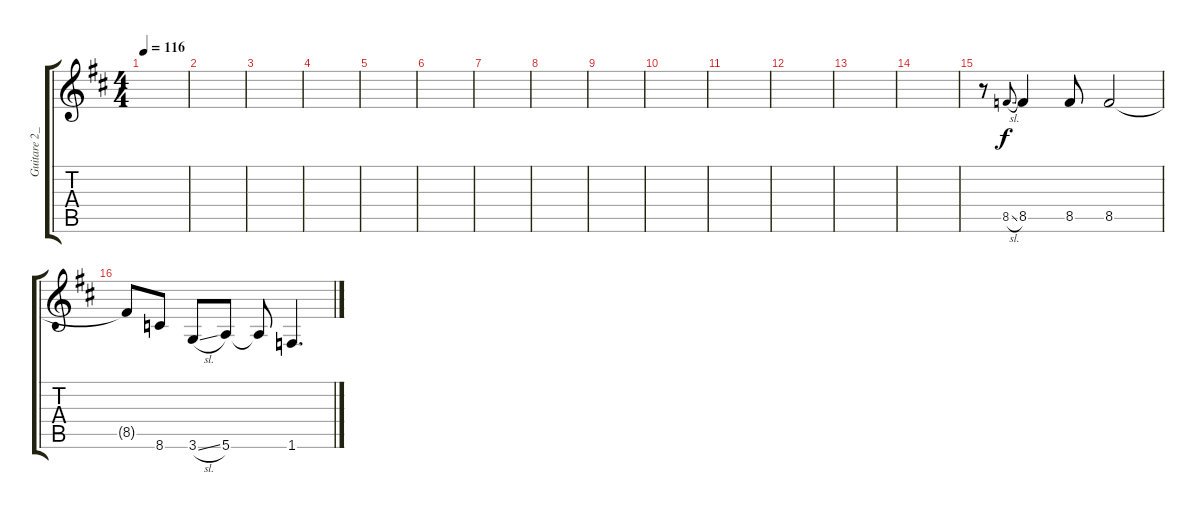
\track ("Guitare 2_2" "Guitare 2_") {instrument distortionguitar}
\staff {score tabs}
\tuning (E4 B3 G3 D3 A2 E2) {hide}
\ts (4 4)
\tempo 116
\clef g2
\ks d
|
|
|
|
|
|
|
|
|
|
|
|
|
|
r.8 8.5{sl}.8{gr onbeat} 8.5.4 8.5.8 8.5.2 |
8.5{t}.8 8.6.8 3.6{sl}.8 5.6.8 5.6{t}.8 1.6.4{d}
